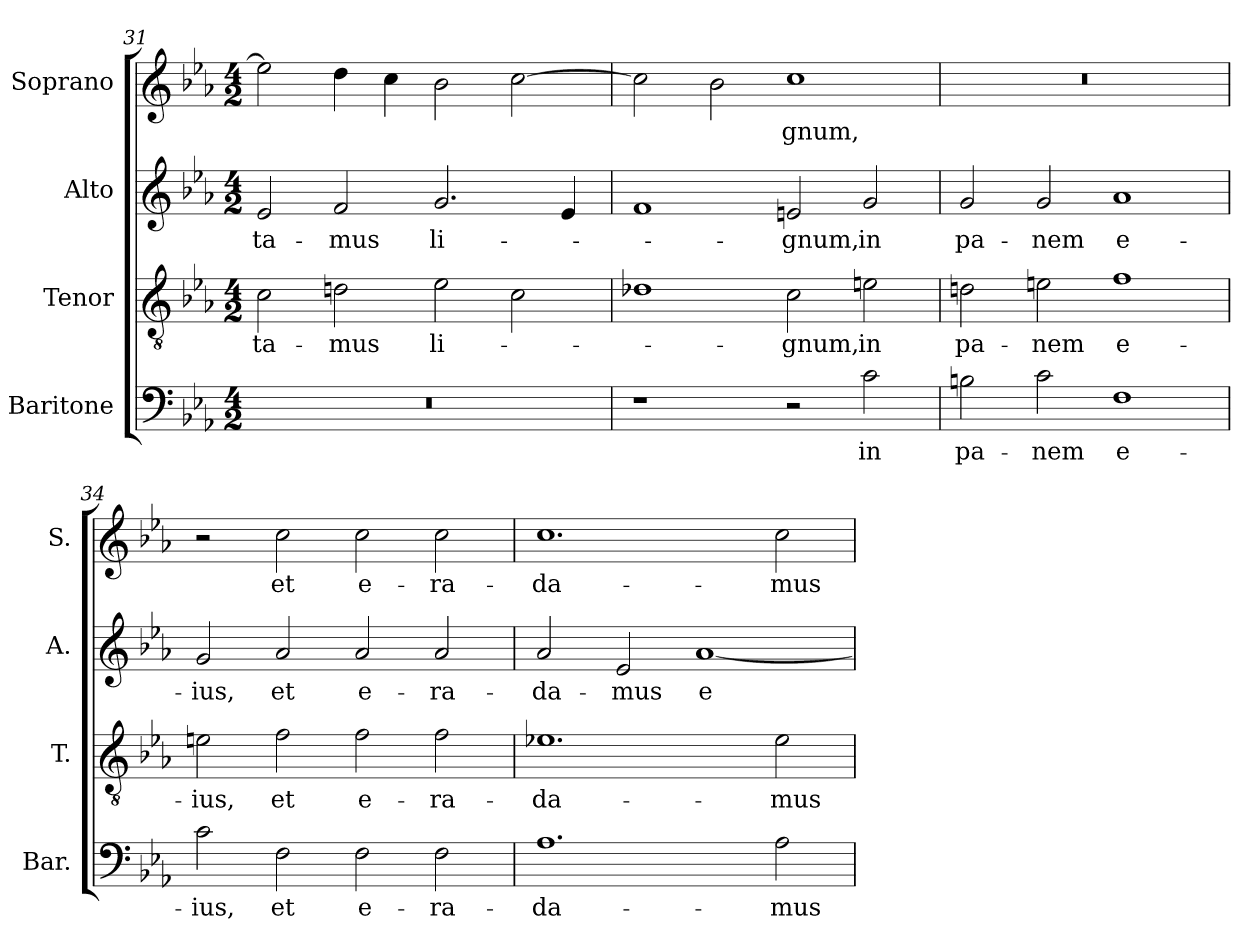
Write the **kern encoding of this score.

**kern	**text	**kern	**text	**kern	**text	**kern	**text
*part4	*part4	*part3	*part3	*part2	*part2	*part1	*part1
*staff4	*staff4	*staff3	*staff3	*staff2	*staff2	*staff1	*staff1
*I"Baritone	*	*I"Tenor	*	*I"Alto	*	*I"Soprano	*
*I'Bar.	*	*I'T.	*	*I'A.	*	*I'S.	*
*clefF4	*	*clefGv2	*	*clefG2	*	*clefG2	*
*	*	*ITrd7c12	*	*	*	*	*
*k[b-e-a-]	*	*k[b-e-a-]	*	*k[b-e-a-]	*	*k[b-e-a-]	*
*E-:	*	*E-:	*	*E-:	*	*E-:	*
*M4/2	*	*M4/2	*	*M4/2	*	*M4/2	*
=31	=31	=31	=31	=31	=31	=31	=31
!LO:N:vis=1	!	!	!	!	!	!	!
!	!	!	!LO:LY:b:color=#000000	!	!	!	!
!	!	!	!	!	!LO:LY:b:color=#000000	!	!
0r	.	2Ci\	-ta-	2e-i/	-ta-	2ee-i\]	.
!	!	!	!LO:LY:b:color=#000000	!	!	!	!
!	!	!	!	!	!LO:LY:b:color=#000000	!	!
.	.	2Dni\	-mus	2fi/	-mus	4ddi\	.
.	.	.	.	.	.	4cci\	.
!	!	!	!LO:LY:b:color=#000000	!	!	!	!
!	!	!	!	!	!LO:LY:b:color=#000000	!	!
.	.	2E-i\	li-	2.gi/	li-	2b-i\	.
.	.	2Ci\	.	.	.	[2cci\	.
.	.	.	.	4e-i/	.	.	.
=32	=32	=32	=32	=32	=32	=32	=32
1r	.	1D-Xi	.	1fi	.	2cci\]	.
.	.	.	.	.	.	2b-i\	.
!	!	!	!LO:LY:b:color=#000000	!	!	!	!
!	!	!	!	!	!LO:LY:b:color=#000000	!	!
!	!	!	!	!	!	!	!LO:LY:b:color=#000000
2r	.	2Ci\	-gnum,	2eni/	-gnum,	1cci	-gnum,
!	!LO:LY:b:color=#000000	!	!	!	!	!	!
!	!	!	!LO:LY:b:color=#000000	!	!	!	!
!	!	!	!	!	!LO:LY:b:color=#000000	!	!
2ci\	in	2Eni\	in	2gi/	in	.	.
=33	=33	=33	=33	=33	=33	=33	=33
!	!LO:LY:b:color=#000000	!	!	!	!	!	!
!	!	!	!LO:LY:b:color=#000000	!	!	!	!
!	!	!	!	!	!LO:LY:b:color=#000000	!LO:N:vis=1	!
2Bni\	pa-	2Dni\	pa-	2gi/	pa-	0r	.
!	!LO:LY:b:color=#000000	!	!	!	!	!	!
!	!	!	!LO:LY:b:color=#000000	!	!	!	!
!	!	!	!	!	!LO:LY:b:color=#000000	!	!
2ci\	-nem	2Eni\	-nem	2gi/	-nem	.	.
!	!LO:LY:b:color=#000000	!	!	!	!	!	!
!	!	!	!LO:LY:b:color=#000000	!	!	!	!
!	!	!	!	!	!LO:LY:b:color=#000000	!	!
1Fi	e-	1Fi	e-	1a-i	e-	.	.
=34	=34	=34	=34	=34	=34	=34	=34
!	!LO:LY:b:color=#000000	!	!	!	!	!	!
!	!	!	!LO:LY:b:color=#000000	!	!	!	!
!	!	!	!	!	!LO:LY:b:color=#000000	!	!
2ci\	-ius,	2Eni\	-ius,	2gi/	-ius,	2r	.
!	!LO:LY:b:color=#000000	!	!	!	!	!	!
!	!	!	!LO:LY:b:color=#000000	!	!	!	!
!	!	!	!	!	!LO:LY:b:color=#000000	!	!
!	!	!	!	!	!	!	!LO:LY:b:color=#000000
2Fi\	et	2Fi\	et	2a-i/	et	2cci\	et
!	!LO:LY:b:color=#000000	!	!	!	!	!	!
!	!	!	!LO:LY:b:color=#000000	!	!	!	!
!	!	!	!	!	!LO:LY:b:color=#000000	!	!
!	!	!	!	!	!	!	!LO:LY:b:color=#000000
2Fi\	e-	2Fi\	e-	2a-i/	e-	2cci\	e-
!	!LO:LY:b:color=#000000	!	!	!	!	!	!
!	!	!	!LO:LY:b:color=#000000	!	!	!	!
!	!	!	!	!	!LO:LY:b:color=#000000	!	!
!	!	!	!	!	!	!	!LO:LY:b:color=#000000
2Fi\	-ra-	2Fi\	-ra-	2a-i/	-ra-	2cci\	-ra-
!!LO:PB:g=z
=35	=35	=35	=35	=35	=35	=35	=35
!	!LO:LY:b:color=#000000	!	!	!	!	!	!
!	!	!	!LO:LY:b:color=#000000	!	!	!	!
!	!	!	!	!	!LO:LY:b:color=#000000	!	!
!	!	!	!	!	!	!	!LO:LY:b:color=#000000
1.A-i	-da-	1.E-Xi	-da-	2a-i/	-da-	1.cci	-da-
!	!	!	!	!	!LO:LY:b:color=#000000	!	!
.	.	.	.	2e-i/	-mus	.	.
!	!	!	!	!	!LO:LY:b:color=#000000	!	!
.	.	.	.	[1a-i	e-	.	.
!	!LO:LY:b:color=#000000	!	!	!	!	!	!
!	!	!	!LO:LY:b:color=#000000	!	!	!	!
!	!	!	!	!	!	!	!LO:LY:b:color=#000000
2A-i\	-mus	2E-i\	-mus	.	.	2cci\	-mus
=	=	=	=	=	=	=	=
*-	*-	*-	*-	*-	*-	*-	*-
